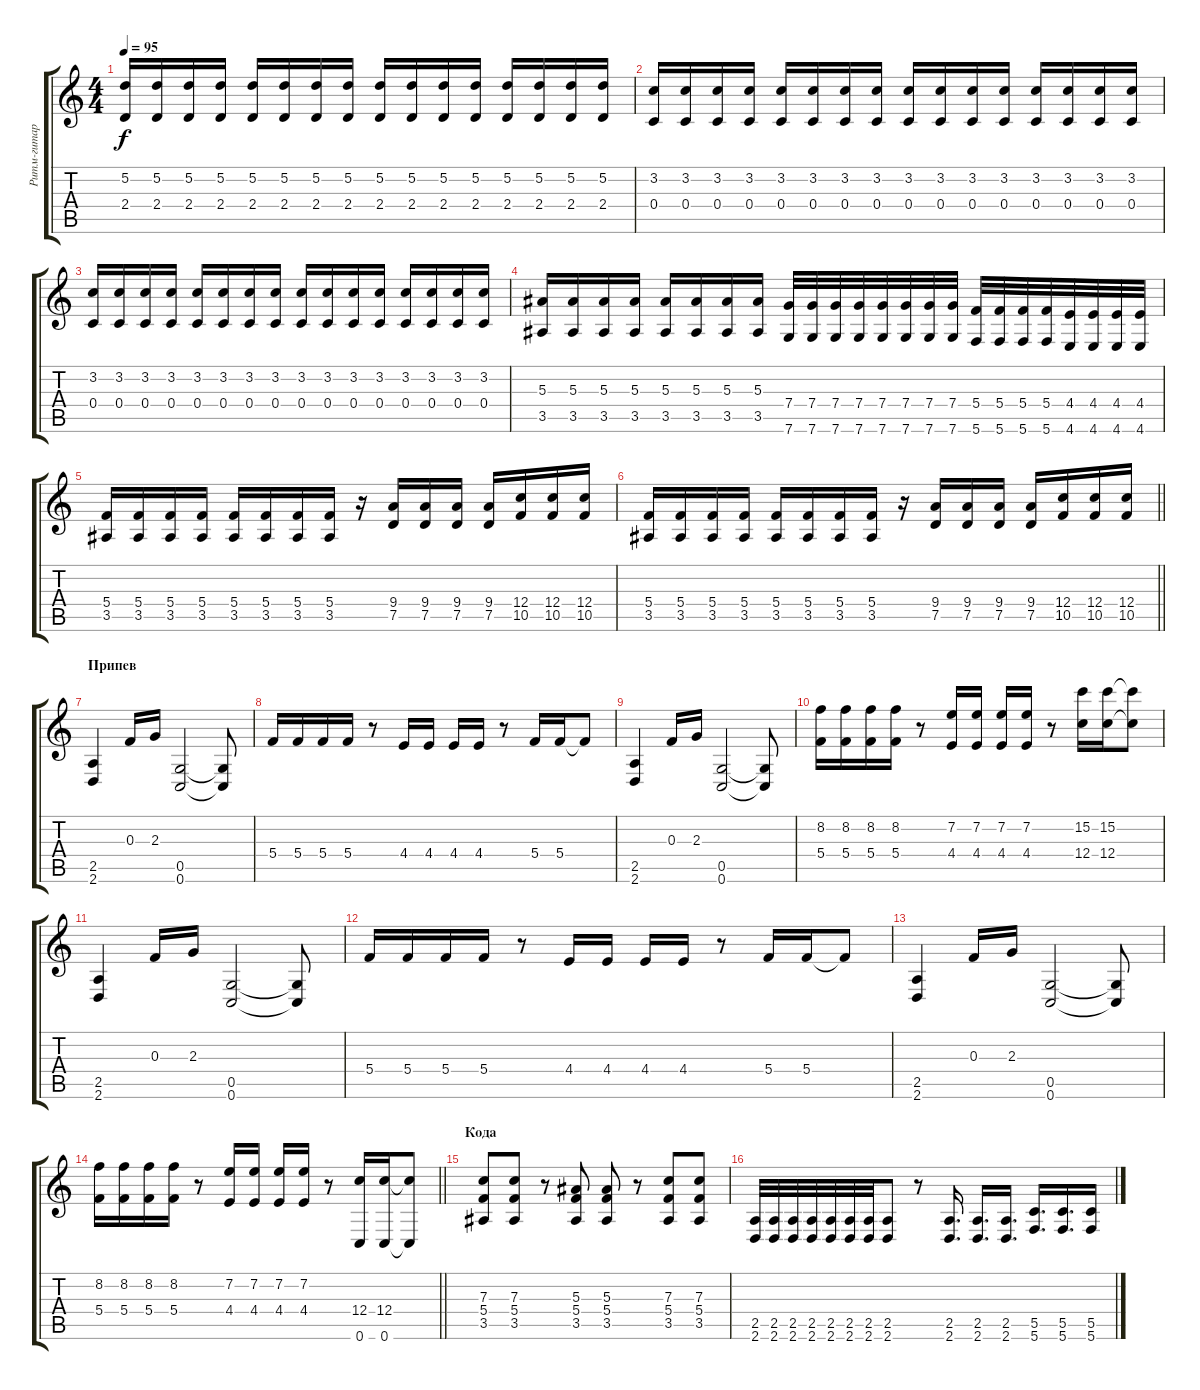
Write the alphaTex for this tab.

\track ("Ритм-гитара" "Ритм-гитар") {instrument distortionguitar}
\staff {score tabs}
\tuning (D4 A3 F3 C3 G2 C2) {hide}
\ts (4 4)
\tempo 95
\clef g2
\ks c
(5.2 2.4).16{dy f} (5.2 2.4).16 (5.2 2.4).16 (5.2 2.4).16 (5.2 2.4).16 (5.2 2.4).16 (5.2 2.4).16 (5.2 2.4).16 (5.2 2.4).16 (5.2 2.4).16 (5.2 2.4).16 (5.2 2.4).16 (5.2 2.4).16 (5.2 2.4).16 (5.2 2.4).16 (5.2 2.4).16 |
(3.2 0.4).16 (3.2 0.4).16 (3.2 0.4).16 (3.2 0.4).16 (3.2 0.4).16 (3.2 0.4).16 (3.2 0.4).16 (3.2 0.4).16 (3.2 0.4).16 (3.2 0.4).16 (3.2 0.4).16 (3.2 0.4).16 (3.2 0.4).16 (3.2 0.4).16 (3.2 0.4).16 (3.2 0.4).16 |
(3.2 0.4).16 (3.2 0.4).16 (3.2 0.4).16 (3.2 0.4).16 (3.2 0.4).16 (3.2 0.4).16 (3.2 0.4).16 (3.2 0.4).16 (3.2 0.4).16 (3.2 0.4).16 (3.2 0.4).16 (3.2 0.4).16 (3.2 0.4).16 (3.2 0.4).16 (3.2 0.4).16 (3.2 0.4).16 |
(5.3 3.5).16 (5.3 3.5).16 (5.3 3.5).16 (5.3 3.5).16 (5.3 3.5).16 (5.3 3.5).16 (5.3 3.5).16 (5.3 3.5).16 (7.4 7.6).32 (7.4 7.6).32 (7.4 7.6).32 (7.4 7.6).32 (7.4 7.6).32 (7.4 7.6).32 (7.4 7.6).32 (7.4 7.6).32 (5.4 5.6).32 (5.4 5.6).32 (5.4 5.6).32 (5.4 5.6).32 (4.4 4.6).32 (4.4 4.6).32 (4.4 4.6).32 (4.4 4.6).32 |
(5.4 3.5).16 (5.4 3.5).16 (5.4 3.5).16 (5.4 3.5).16 (5.4 3.5).16 (5.4 3.5).16 (5.4 3.5).16 (5.4 3.5).16 r.16 (9.4 7.5).16 (9.4 7.5).16 (9.4 7.5).16 (9.4 7.5).16 (12.4 10.5).16 (12.4 10.5).16 (12.4 10.5).16 |
\barLineRight lightlight
(5.4 3.5).16 (5.4 3.5).16 (5.4 3.5).16 (5.4 3.5).16 (5.4 3.5).16 (5.4 3.5).16 (5.4 3.5).16 (5.4 3.5).16 r.16 (9.4 7.5).16 (9.4 7.5).16 (9.4 7.5).16 (9.4 7.5).16 (12.4 10.5).16 (12.4 10.5).16 (12.4 10.5).16 |
\section ("" "Припев")
(2.5 2.6).4 0.3.16 2.3.16 (0.5 0.6).2 (0.5{t} 0.6{t}).8 |
5.4.16 5.4.16 5.4.16 5.4.16 r.8 4.4.16 4.4.16 4.4.16 4.4.16 r.8 5.4.16 5.4.16 5.4{t}.8 |
(2.5 2.6).4 0.3.16 2.3.16 (0.5 0.6).2 (0.5{t} 0.6{t}).8 |
(8.2 5.4).16 (8.2 5.4).16 (8.2 5.4).16 (8.2 5.4).16 r.8 (7.2 4.4).16 (7.2 4.4).16 (7.2 4.4).16 (7.2 4.4).16 r.8 (15.2 12.4).16 (15.2 12.4).16 (15.2{t} 12.4{t}).8 |
(2.5 2.6).4 0.3.16 2.3.16 (0.5 0.6).2 (0.5{t} 0.6{t}).8 |
5.4.16 5.4.16 5.4.16 5.4.16 r.8 4.4.16 4.4.16 4.4.16 4.4.16 r.8 5.4.16 5.4.16 5.4{t}.8 |
(2.5 2.6).4 0.3.16 2.3.16 (0.5 0.6).2 (0.5{t} 0.6{t}).8 |
\barLineRight lightlight
(8.2 5.4).16 (8.2 5.4).16 (8.2 5.4).16 (8.2 5.4).16 r.8 (7.2 4.4).16 (7.2 4.4).16 (7.2 4.4).16 (7.2 4.4).16 r.8 (12.4 0.6).16 (12.4 0.6).16 (12.4{t} 0.6{t}).8 |
\section ("" "Кода")
(7.3 5.4 3.5).8 (7.3 5.4 3.5).8 r.8 (5.3 5.4 3.5).8 (5.3 5.4 3.5).8 r.8 (7.3 5.4 3.5).8 (7.3 5.4 3.5).8 |
(2.5 2.6).32 (2.5 2.6).32 (2.5 2.6).32 (2.5 2.6).32 (2.5 2.6).32 (2.5 2.6).32 (2.5 2.6).32 (2.5 2.6).8 r.8 (2.5 2.6).16{d} (2.5 2.6).16{d} (2.5 2.6).16{d} (5.5 5.6).16{d} (5.5 5.6).16{d} (5.5 5.6).16
